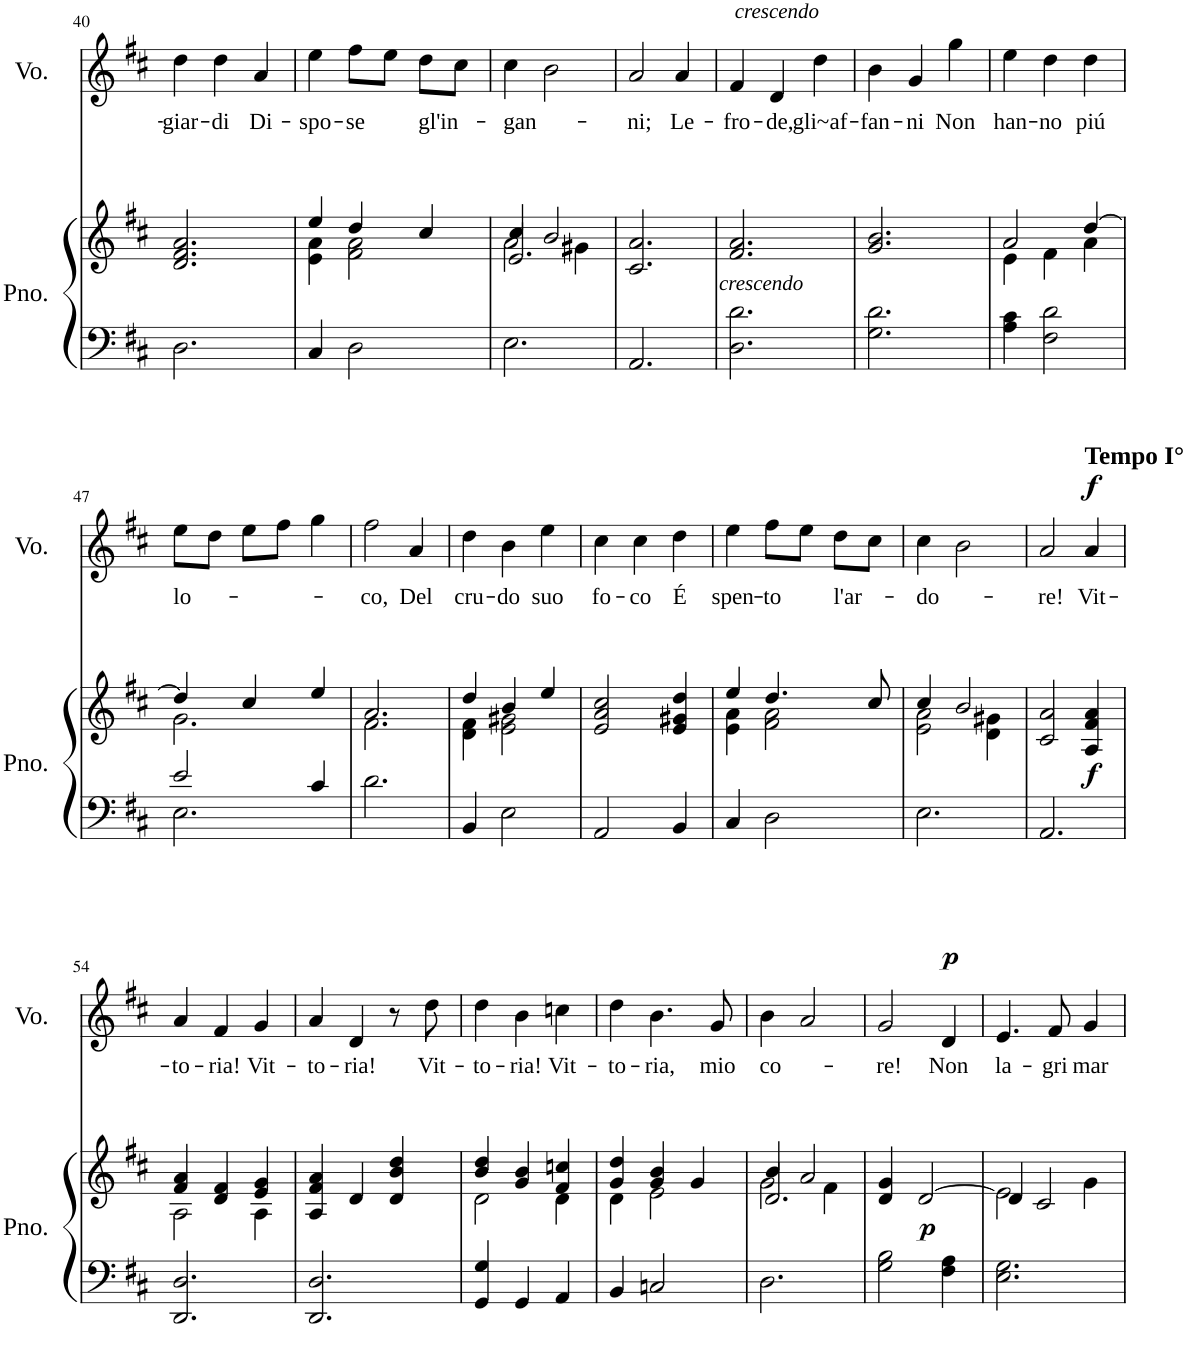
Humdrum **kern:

**kern	**kern	**dynam	**kern	**text	**dynam
*part2	*part2	*part2	*part1	*part1	*part1
*staff3	*staff2	*staff2/3	*staff1	*staff1	*staff1
*I"Piano	*	*	*I"Voice	*	*
*I'Pno.	*	*	*I'Vo.	*	*
!!LO:PB:g=z
*clefF4	*clefG2	*	*clefG2	*	*
*k[f#c#]	*k[f#c#]	*	*k[f#c#]	*	*
*M3/4	*M3/4	*	*M3/4	*	*
=40	=40	=40	=40	=40	=40
!	!	!	!	!LO:LY:b	!
2.D\	2.d/ 2.f#/ 2.a/	.	4dd\	-giar-	.
!	!	!	!	!LO:LY:b	!
.	.	.	4dd\	-di	.
!	!	!	!	!LO:LY:b	!
.	.	.	4a/	Di-	.
=41	=41	=41	=41	=41	=41
*	*^	*	*	*	*
!	!	!	!	!	!LO:LY:b	!
4C#/	4ee/	4e\ 4a\	.	4ee\	-spo-	.
!	!	!	!	!	!LO:LY:b	!
2D\	4dd/	2f#\ 2a\	.	8ff#\L	-se	.
.	.	.	.	8ee\J	.	.
!	!	!	!	!	!LO:LY:b	!
.	4cc#/	.	.	8dd\L	gl'in-	.
.	.	.	.	8cc#\J	.	.
=42	=42	=42	=42	=42	=42	=42
*	*	*^	*	*	*	*
!	!	!	!	!	!	!LO:LY:b	!
2.E\	4cc#/	2a\	2.e/	.	4cc#\	-gan-	.
.	2b/	.	.	.	2b\	.	.
.	.	4g#X\	.	.	.	.	.
*	*	*v	*v	*	*	*	*
=43	=43	=43	=43	=43	=43	=43
!	!	!	!	!	!LO:LY:b	!
*	*v	*v	*	*	*	*
2.AA/	2.c#/ 2.a/	.	2a/	-ni;	.
!	!	!	!	!LO:LY:b	!
.	.	.	4a/	Le-	.
=44	=44	=44	=44	=44	=44
!	!	!LO:DY:b	!	!LO:LY:b	!
2.D\ 2.d\	2.f#/ 2.a/	other-dynamics	4f#/	-fro-	.
!	!	!	!	!LO:LY:b	!LO:DY:a
.	.	.	4d/	-de,	other-dynamics
!	!	!	!	!LO:LY:b	!
.	.	.	4dd\	gli~af-	.
=45	=45	=45	=45	=45	=45
!	!	!	!	!LO:LY:b	!
2.G\ 2.d\	2.g/ 2.b/	.	4b\	-fan-	.
!	!	!	!	!LO:LY:b	!
.	.	.	4g/	-ni	.
!	!	!	!	!LO:LY:b	!
.	.	.	4gg\	Non	.
=46	=46	=46	=46	=46	=46
*	*^	*	*	*	*
!	!	!	!	!	!LO:LY:b	!
4A\ 4c#\	2a/	4e\	.	4ee\	han-	.
!	!	!	!	!	!LO:LY:b	!
2F#\ 2d\	.	4f#\	.	4dd\	-no	.
!	!	!	!	!	!LO:LY:b	!
.	[4dd/	4a\	.	4dd\	piú	.
!!LO:LB:g=z
=47	=47	=47	=47	=47	=47	=47
*^	*	*	*	*	*	*
!	!	!	!	!	!	!LO:LY:b	!
2e/	2.E\	4dd/]	2.g\	.	8ee\L	lo-	.
.	.	.	.	.	8dd\J	.	.
.	.	4cc#/	.	.	8ee\L	.	.
.	.	.	.	.	8ff#\J	.	.
4c#/	.	4ee/	.	.	4gg\	.	.
*v	*v	*	*	*	*	*	*
=48	=48	=48	=48	=48	=48	=48
!	!	!	!	!	!LO:LY:b	!
2.d\	2.a/	2.f#\	.	2ff#\	-co,	.
!	!	!	!	!	!LO:LY:b	!
.	.	.	.	4a/	Del	.
=49	=49	=49	=49	=49	=49	=49
!	!	!	!	!	!LO:LY:b	!
4BB/	4dd/	4d\ 4f#\	.	4dd\	cru-	.
!	!	!	!	!	!LO:LY:b	!
2E\	4b/	2e\ 2g#X\	.	4b\	-do	.
!	!	!	!	!	!LO:LY:b	!
.	4ee/	.	.	4ee\	suo	.
*	*v	*v	*	*	*	*
=50	=50	=50	=50	=50	=50
!	!	!	!	!LO:LY:b	!
2AA/	2e/ 2a/ 2cc#/	.	4cc#\	fo-	.
!	!	!	!	!LO:LY:b	!
.	.	.	4cc#\	-co	.
!	!	!	!	!LO:LY:b	!
4BB/	4e/ 4g#X/ 4dd/	.	4dd\	É	.
=51	=51	=51	=51	=51	=51
*	*^	*	*	*	*
!	!	!	!	!	!LO:LY:b	!
4C#/	4ee/	4e\ 4a\	.	4ee\	spen-	.
!	!	!	!	!	!LO:LY:b	!
2D\	4.dd/	2f#\ 2a\	.	8ff#\L	-to	.
.	.	.	.	8ee\J	.	.
!	!	!	!	!	!LO:LY:b	!
.	.	.	.	8dd\L	l'ar-	.
.	8cc#/	.	.	8cc#\J	.	.
=52	=52	=52	=52	=52	=52	=52
!	!	!	!	!	!LO:LY:b	!
2.E\	4cc#/	2e\ 2a\	.	4cc#\	-do-	.
.	2b/	.	.	2b\	.	.
.	.	4d\ 4g#X\	.	.	.	.
=53	=53	=53	=53	=53	=53	=53
!	!	!	!	!	!LO:LY:b	!
*	*v	*v	*	*	*	*
2.AA/	2c#/ 2a/	.	2a/	-re!	.
!	!	!	!LO:TX:a:B:t=Tempo I°	!	!
!	!	!LO:DY:b	!	!LO:LY:b	!LO:DY:a
.	4A/ 4f#/ 4a/	f	4a/	Vit-	f
!!LO:LB:g=z
=54	=54	=54	=54	=54	=54
*	*^	*	*	*	*
!	!	!	!	!	!LO:LY:b	!
2.DD/ 2.D/	4f#/ 4a/	2A\	.	4a/	-to-	.
!	!	!	!	!	!LO:LY:b	!
.	4d/ 4f#/	.	.	4f#/	-ria!	.
!	!	!	!	!	!LO:LY:b	!
.	4e/ 4g/	4A\	.	4g/	Vit-	.
=55	=55	=55	=55	=55	=55	=55
!	!	!	!	!	!LO:LY:b	!
*	*v	*v	*	*	*	*
2.DD/ 2.D/	4A/ 4f#/ 4a/	.	4a/	-to-	.
!	!	!	!	!LO:LY:b	!
.	4d/	.	4d/	-ria!	.
.	4d/ 4b/ 4dd/	.	8r	.	.
!	!	!	!	!LO:LY:b	!
.	.	.	8dd\	Vit-	.
=56	=56	=56	=56	=56	=56
*	*^	*	*	*	*
!	!	!	!	!	!LO:LY:b	!
4GG/ 4G/	4b/ 4dd/	2d\	.	4dd\	-to-	.
!	!	!	!	!	!LO:LY:b	!
4GG/	4g/ 4b/	.	.	4b\	-ria!	.
!	!	!	!	!	!LO:LY:b	!
4AA/	4f#/ 4ccn/	4d\	.	4ccn\	Vit-	.
=57	=57	=57	=57	=57	=57	=57
!	!	!	!	!	!LO:LY:b	!
4BB/	4g/ 4dd/	4d\	.	4dd\	-to-	.
!	!	!	!	!	!LO:LY:b	!
2Cn/	4g/ 4b/	2e\	.	4.b\	-ria,	.
.	4g/	.	.	.	.	.
!	!	!	!	!	!LO:LY:b	!
.	.	.	.	8g/	mio	.
=58	=58	=58	=58	=58	=58	=58
*	*	*^	*	*	*	*
!	!	!	!	!	!	!LO:LY:b	!
2.D\	4b/	2g\	2.d/	.	4b\	co-	.
.	2a/	.	.	.	2a/	.	.
.	.	4f#\	.	.	.	.	.
*	*	*v	*v	*	*	*	*
=59	=59	=59	=59	=59	=59	=59
!	!	!	!	!	!LO:LY:b	!
*	*v	*v	*	*	*	*
2G\ 2B\	4d/ 4g/	.	2g/	-re!	.
!	!	!LO:DY:b	!	!	!
.	[2d/	p	.	.	.
!	!	!	!	!LO:LY:b	!LO:DY:a
4F#\ 4A\	.	.	4d/	Non	p
=60	=60	=60	=60	=60	=60
*	*^	*	*	*	*
!	!	!	!	!	!LO:LY:b	!
2.E\ 2.G\	4d/]	2e\	.	4.e/	la-	.
.	2c#/	.	.	.	.	.
!	!	!	!	!	!LO:LY:b	!
.	.	.	.	8f#/	-gri	.
!	!	!	!	!	!LO:LY:b	!
.	.	4g\	.	4g/	mar	.
*	*v	*v	*	*	*	*
=	=	=	=	=	=
*-	*-	*-	*-	*-	*-
